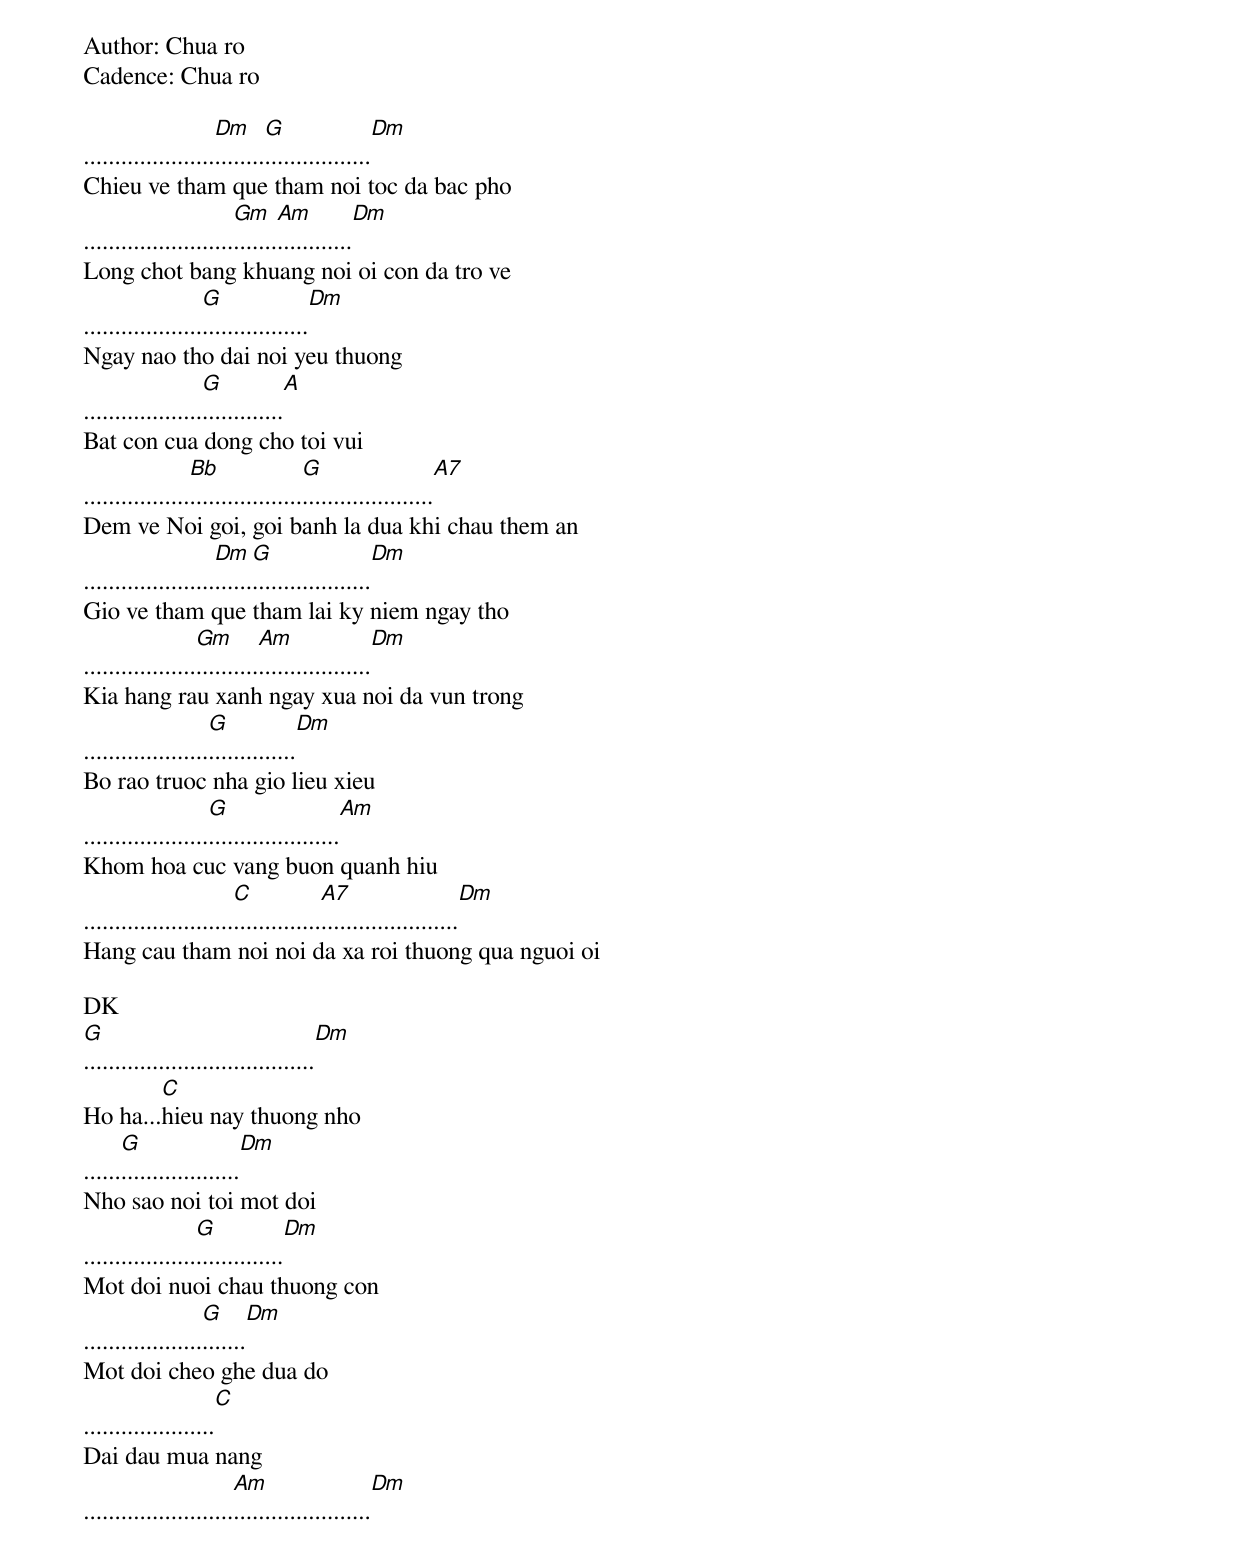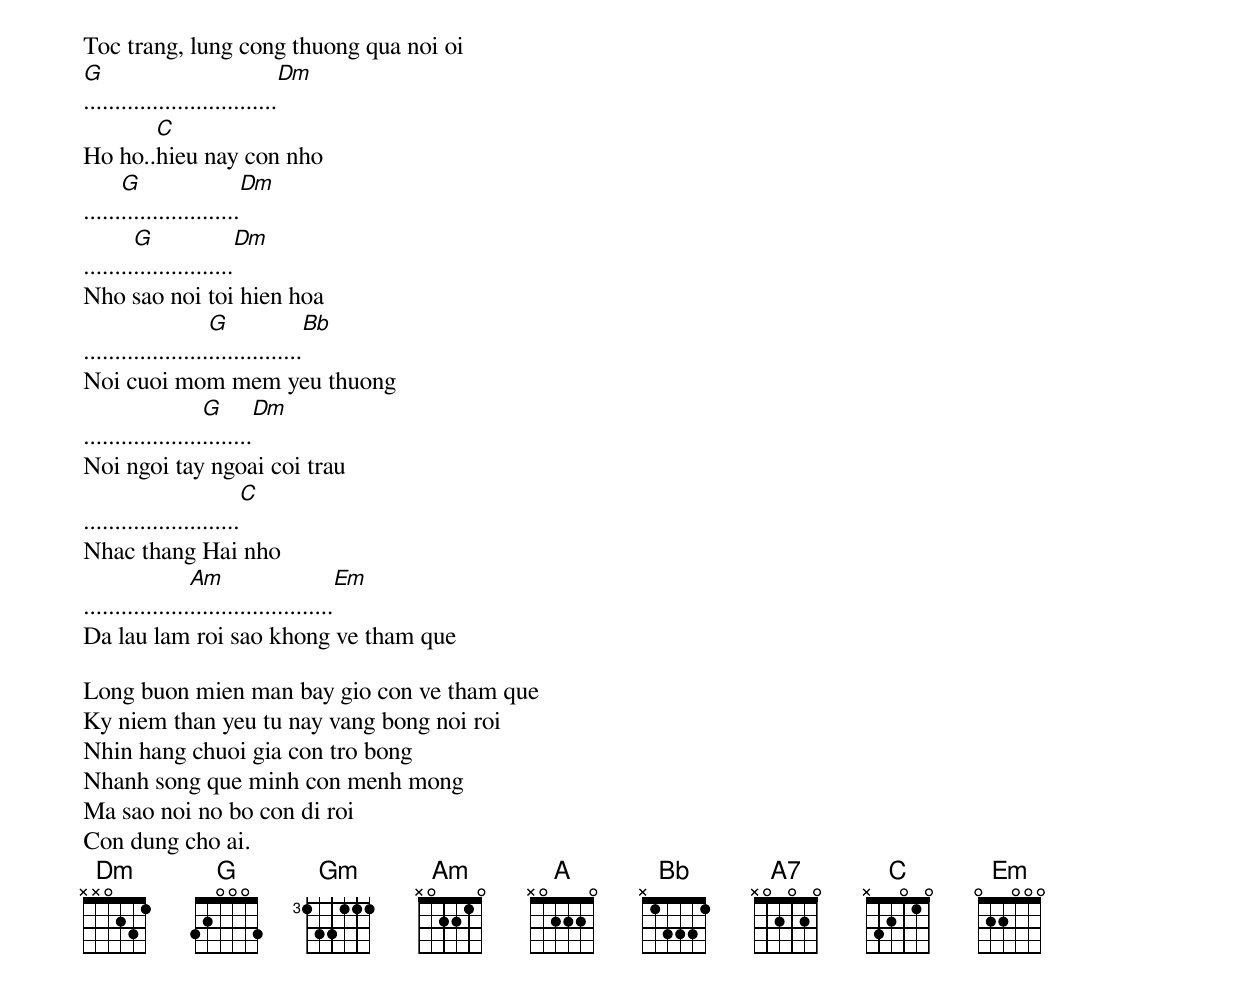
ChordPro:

Author: Chua ro
Cadence: Chua ro

.....................[Dm]........[G].................[Dm]
Chieu ve tham que tham noi toc da bac pho
........................[Gm].......[Am]............[Dm]
Long chot bang khuang noi oi con da tro ve
...................[G].................[Dm]
Ngay nao tho dai noi yeu thuong
...................[G].............[A]
Bat con cua dong cho toi vui
.................[Bb]..................[G].....................[A7]
Dem ve Noi goi, goi banh la dua khi chau them an
.....................[Dm]......[G]...................[Dm]
Gio ve tham que tham lai ky niem ngay tho
..................[Gm]..........[Am]..................[Dm]
Kia hang rau xanh ngay xua noi da vun trong
....................[G]..............[Dm]
Bo rao truoc nha gio lieu xieu
....................[G].....................[Am]
Khom hoa cuc vang buon quanh hiu
........................[C]..............[A7]......................[Dm]
Hang cau tham noi noi da xa roi thuong qua nguoi oi

DK
[G].....................................[Dm]
Ho ha...[C]hieu nay thuong nho
......[G]...................[Dm]
Nho sao noi toi mot doi
..................[G]..............[Dm]
Mot doi nuoi chau thuong con
...................[G].......[Dm]
Mot doi cheo ghe dua do
.....................[C]
Dai dau mua nang
........................[Am]......................[Dm]
Toc trang, lung cong thuong qua noi oi
[G]...............................[Dm]
Ho ho..[C]hieu nay con nho
......[G]...................[Dm]
........[G]................[Dm]
Nho sao noi toi hien hoa
....................[G]...............[Bb]
Noi cuoi mom mem yeu thuong
...................[G]........[Dm]
Noi ngoi tay ngoai coi trau
.........................[C]
Nhac thang Hai nho
.................[Am].......................[Em]
Da lau lam roi sao khong ve tham que

Long buon mien man bay gio con ve tham que
Ky niem than yeu tu nay vang bong noi roi
Nhin hang chuoi gia con tro bong
Nhanh song que minh con menh mong
Ma sao noi no bo con di roi
Con dung cho ai.
